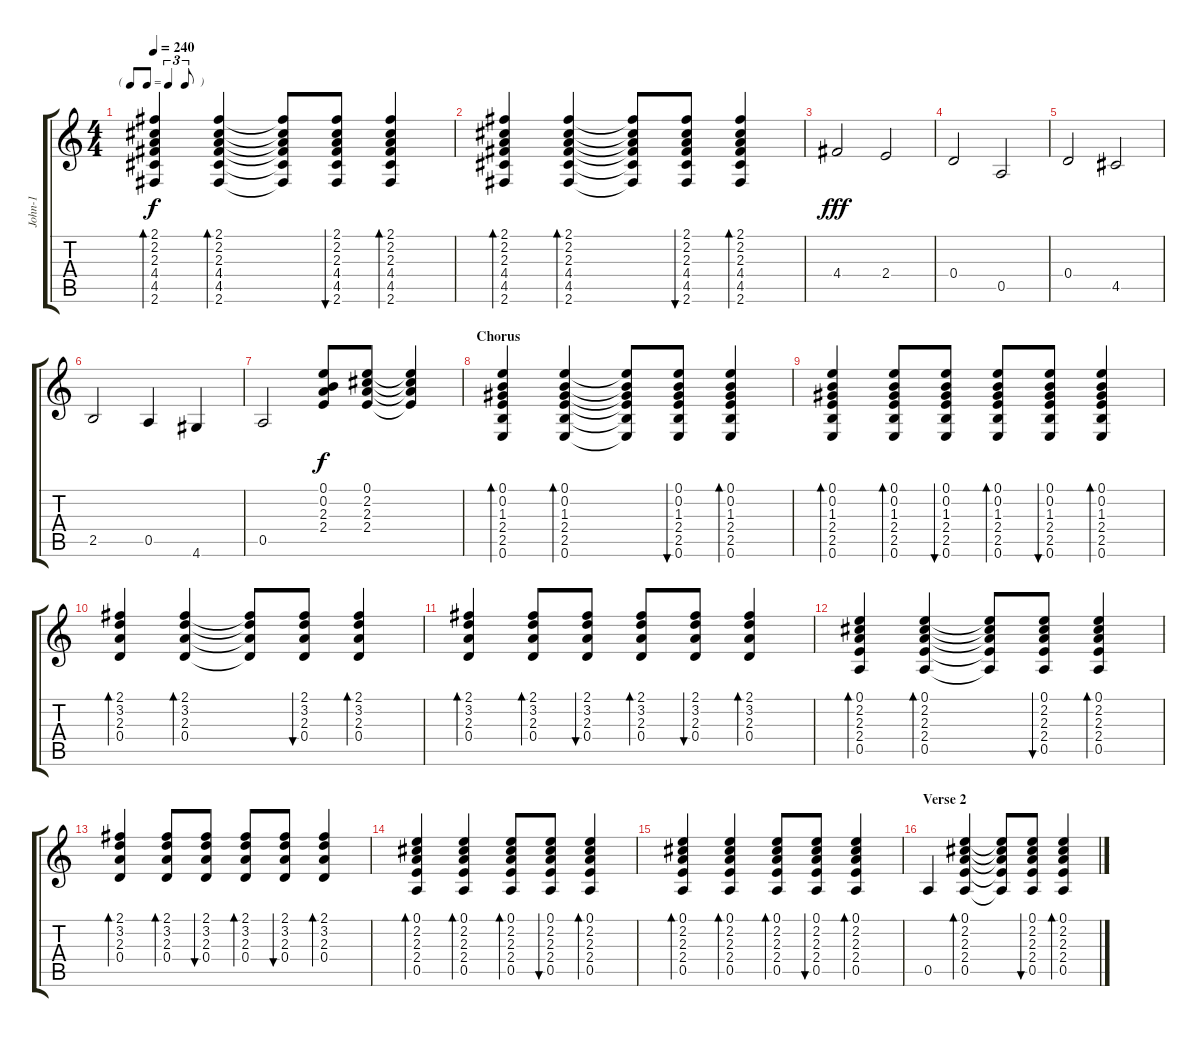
\track ("John-1" "John-1") {instrument acousticguitarsteel}
\staff {score tabs}
\tuning (E4 B3 G3 D3 A2 E2) {hide}
\ts (4 4)
\tf triplet8th
\tempo 240
\clef g2
\ks c
(2.1 2.2 2.3 4.4 4.5 2.6).4{bd 60 dy f} (2.1 2.2 2.3 4.4 4.5 2.6).4{bd 60} (2.1{t} 2.2{t} 2.3{t} 4.4{t} 4.5{t} 2.6{t}).8 (2.1 2.2 2.3 4.4 4.5 2.6).8{bu 60} (2.1 2.2 2.3 4.4 4.5 2.6).4{bd 60} |
(2.1 2.2 2.3 4.4 4.5 2.6).4{bd 60} (2.1 2.2 2.3 4.4 4.5 2.6).4{bd 60} (2.1{t} 2.2{t} 2.3{t} 4.4{t} 4.5{t} 2.6{t}).8 (2.1 2.2 2.3 4.4 4.5 2.6).8{bu 60} (2.1 2.2 2.3 4.4 4.5 2.6).4{bd 60} |
4.4.2{dy fff volume 14} 2.4.2 |
0.4.2 0.5.2 |
0.4.2 4.5.2 |
2.5.2 0.5.4 4.6.4 |
0.5.2 (0.1 0.2 2.3 2.4).8{dy f volume 8} (0.1 2.2 2.3 2.4).8 (0.1{t} 2.2{t} 2.3{t} 2.4{t}).4 |
\section ("" "Chorus ")
(0.1 0.2 1.3 2.4 2.5 0.6).4{bd 60} (0.1 0.2 1.3 2.4 2.5 0.6).4{bd 60} (0.1{t} 0.2{t} 1.3{t} 2.4{t} 2.5{t} 0.6{t}).8 (0.1 0.2 1.3 2.4 2.5 0.6).8{bu 60} (0.1 0.2 1.3 2.4 2.5 0.6).4{bd 60} |
(0.1 0.2 1.3 2.4 2.5 0.6).4{bd 60} (0.1 0.2 1.3 2.4 2.5 0.6).8{bd 60} (0.1 0.2 1.3 2.4 2.5 0.6).8{bu 60} (0.1 0.2 1.3 2.4 2.5 0.6).8{bd 60} (0.1 0.2 1.3 2.4 2.5 0.6).8{bu 60} (0.1 0.2 1.3 2.4 2.5 0.6).4{bd 60} |
(2.1 3.2 2.3 0.4).4{bd 60} (2.1 3.2 2.3 0.4).4{bd 60} (2.1{t} 3.2{t} 2.3{t} 0.4{t}).8 (2.1 3.2 2.3 0.4).8{bu 60} (2.1 3.2 2.3 0.4).4{bd 60} |
(2.1 3.2 2.3 0.4).4{bd 60} (2.1 3.2 2.3 0.4).8{bd 60} (2.1 3.2 2.3 0.4).8{bu 60} (2.1 3.2 2.3 0.4).8{bd 60} (2.1 3.2 2.3 0.4).8{bu 60} (2.1 3.2 2.3 0.4).4{bd 60} |
(0.1 2.2 2.3 2.4 0.5).4{bd 60} (0.1 2.2 2.3 2.4 0.5).4{bd 60} (0.1{t} 2.2{t} 2.3{t} 2.4{t} 0.5{t}).8 (0.1 2.2 2.3 2.4 0.5).8{bu 60} (0.1 2.2 2.3 2.4 0.5).4{bd 60} |
(2.1 3.2 2.3 0.4).4{bd 60} (2.1 3.2 2.3 0.4).8{bd 60} (2.1 3.2 2.3 0.4).8{bu 60} (2.1 3.2 2.3 0.4).8{bd 60} (2.1 3.2 2.3 0.4).8{bu 60} (2.1 3.2 2.3 0.4).4{bd 60} |
(0.1 2.2 2.3 2.4 0.5).4{bd 60} (0.1 2.2 2.3 2.4 0.5).4{bd 60} (0.1 2.2 2.3 2.4 0.5).8{bd 60} (0.1 2.2 2.3 2.4 0.5).8{bu 60} (0.1 2.2 2.3 2.4 0.5).4{bd 60} |
(0.1 2.2 2.3 2.4 0.5).4{bd 60} (0.1 2.2 2.3 2.4 0.5).4{bd 60} (0.1 2.2 2.3 2.4 0.5).8{bd 60} (0.1 2.2 2.3 2.4 0.5).8{bu 60} (0.1 2.2 2.3 2.4 0.5).4{bd 60} |
\section ("" "Verse 2")
0.5.4 (0.1 2.2 2.3 2.4 0.5).4{bd 60 volume 8} (0.1{t} 2.2{t} 2.3{t} 2.4{t} 0.5{t}).8 (0.1 2.2 2.3 2.4 0.5).8{bu 60} (0.1 2.2 2.3 2.4 0.5).4{bd 60}
